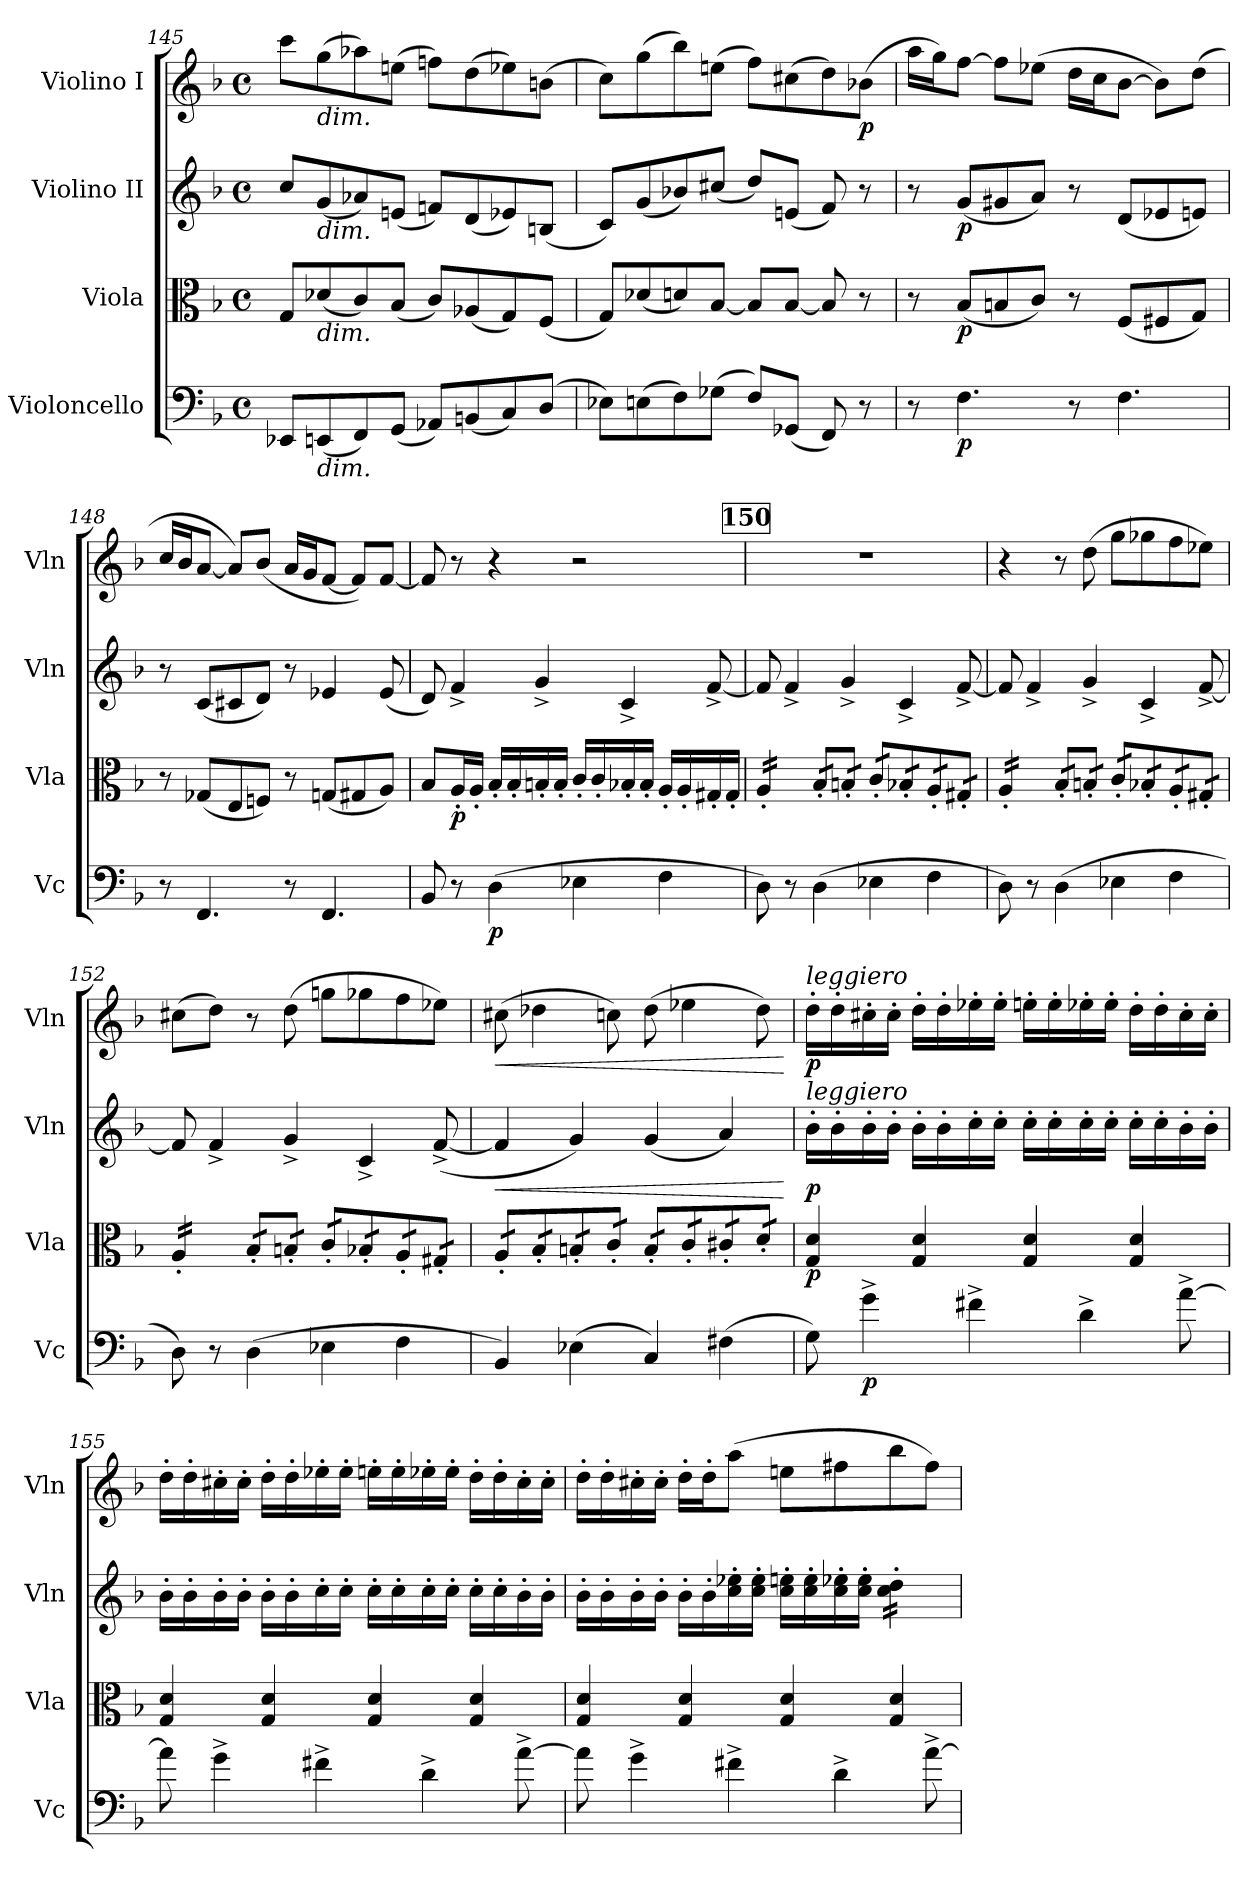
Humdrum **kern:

**kern	**dynam	**kern	**dynam	**kern	**dynam	**kern	**dynam
*part4	*part4	*part3	*part3	*part2	*part2	*part1	*part1
*staff4	*staff4	*staff3	*staff3	*staff2	*staff2	*staff1	*staff1
*I"Violoncello	*	*I"Viola	*	*I"Violino II	*	*I"Violino I	*
*I'Vc	*	*I'Vla	*	*I'Vln	*	*I'Vln	*
*clefF4	*	*clefC3	*	*clefG2	*	*clefG2	*
*k[b-]	*	*k[b-]	*	*k[b-]	*	*k[b-]	*
*M4/4	*	*M4/4	*	*M4/4	*	*M4/4	*
*met(c)	*	*met(c)	*	*met(c)	*	*met(c)	*
=145	=145	=145	=145	=145	=145	=145	=145
8EE-X/L	.	8G/L	.	8cc/L	.	8ccc\L	.
!	!	!	!	!	!	!LO:TX:b:i:t=dim.	!
!	!	!	!	!LO:TX:b:i:t=dim.	!	!	!
!	!	!LO:TX:b:i:t=dim.	!	!	!	!	!
!LO:TX:b:i:t=dim.	!	!	!	!	!	!	!
(<8EEn/	.	(<8d-X/	.	(<8g/	.	(>8gg\	.
8FF/)	.	8c/)	.	8a-X/)	.	8aa-X\)	.
(<8GG/J	.	(<8B-/J	.	(<8en/J	.	(>8een\J	.
8AA-X/L)	.	8c/L)	.	8fn/L)	.	8ffn\L)	.
(<8BBn/	.	(<8A-X/	.	(<8d/	.	(>8dd\	.
8C/)	.	8G/)	.	8e-X/)	.	8ee-X\)	.
(<8D/J	.	(<8F/J	.	(<8Bn/J	.	(>8bn\J	.
!!LO:LB:g=z
=146	=146	=146	=146	=146	=146	=146	=146
8E-X\L)	.	8G/L)	.	8c/L)	.	8cc\L)	.
(>8En\	.	(<8d-X/	.	(<8g/	.	(>8gg\	.
8F\)	.	8dn/)	.	8b-X/)	.	8bb-\)	.
(>8G-X\J	.	[8B-/J	.	(<8cc#X/J	.	(>8een\J	.
8F/L)	.	8B-/L]	.	8dd/L)	.	8ff\L)	.
(<8GG-X/J	.	[8B-/J	.	(<8en/J	.	(>8cc#X\	.
8FF/)	.	8B-/]	.	8f/)	.	8dd\)	.
!	!	!	!	!	!	!	!LO:DY:b
8r	.	8r	.	8r	.	(>8b-X\J	p
=147	=147	=147	=147	=147	=147	=147	=147
8r	.	8r	.	8r	.	16aa\LL	.
.	.	.	.	.	.	16gg\J)	.
!	!LO:DY:b	!	!LO:DY:b	!	!LO:DY:b	!	!
4.F\	p	(<8B-/L	p	(<8g/L	p	[8ff\J	.
.	.	8Bn/	.	8g#X/	.	8ff\L]	.
.	.	8c/J)	.	8a/J)	.	(>8ee-X\J	.
8r	.	8r	.	8r	.	16dd\LL	.
.	.	.	.	.	.	16cc\J	.
4.F\	.	(<8F/L	.	(<8d/L	.	[8b-\J	.
.	.	8F#X/	.	8e-X/	.	8b-\L])	.
.	.	8G/J)	.	8en/J)	.	(<8dd\J	.
=148	=148	=148	=148	=148	=148	=148	=148
8r	.	8r	.	8r	.	16cc/LL	.
.	.	.	.	.	.	16b-/J	.
4.FF/	.	(<8G-X/L	.	(<8c/L	.	[8a/J	.
.	.	8E/	.	8c#X/	.	8a/L])	.
.	.	8Fn/J)	.	8d/J)	.	(<8b-/J	.
8r	.	8r	.	8r	.	16a/LL	.
.	.	.	.	.	.	16g/J	.
4.FF/	.	(<8Gn/L	.	4e-X/	.	[8f/J	.
.	.	8G#X/	.	.	.	8f/L])	.
.	.	8A/J)	.	(<8e-/	.	[8f/J	.
=149	=149	=149	=149	=149	=149	=149	=149
8BB-/	.	8B-/L	.	8d/)	.	8f/]	.
!	!	!	!LO:DY:b	!	!LO:DY:b	!	!
!	!	!	!	!	!LO:DY:n=1:b	!	!
8r	.	16A'/L	p	4f^/	p other-dynamics	8r	.
.	.	16A'/JJ	.	.	.	.	.
!	!LO:DY:b	!	!	!	!	!	!
(>4D\	p	16B-'/LL	.	.	.	4r	.
.	.	16B-'/	.	.	.	.	.
.	.	16Bn'/	.	4g^/	.	.	.
.	.	16B'/JJ	.	.	.	.	.
4E-X\	.	16c'/LL	.	.	.	2r	.
.	.	16c'/	.	.	.	.	.
.	.	16B-X'/	.	4c^/	.	.	.
.	.	16B-'/JJ	.	.	.	.	.
4F\	.	16A'/LL	.	.	.	.	.
.	.	16A'/	.	.	.	.	.
.	.	16G#X'/	.	[8f^/	.	.	.
.	.	16G#'/JJ	.	.	.	.	.
!!LO:REH:place=s1:a:B:fs=14:t=150
=150	=150	=150	=150	=150	=150	=150	=150
*	*	*tremolo	*	*	*	*	*
8D\)	.	16A'/LL	.	8f/]	.	1r	.
.	.	16A'/	.	.	.	.	.
8r	.	16A'/	.	4f^/	.	.	.
.	.	16A'/JJ	.	.	.	.	.
(>4D\	.	16B-'/LL	.	.	.	.	.
.	.	16B-'/	.	.	.	.	.
.	.	16Bn'/	.	4g^/	.	.	.
.	.	16Bn'/JJ	.	.	.	.	.
4E-X\	.	16c'/LL	.	.	.	.	.
.	.	16c'/	.	.	.	.	.
.	.	16B-X'/	.	4c^/	.	.	.
.	.	16B-X'/	.	.	.	.	.
4F\	.	16A'/	.	.	.	.	.
.	.	16A'/	.	.	.	.	.
.	.	16G#X'/	.	[8f^/	.	.	.
.	.	16G#X'/JJ	.	.	.	.	.
!!LO:LB:g=z
=151	=151	=151	=151	=151	=151	=151	=151
8D\)	.	16A'/LL	.	8f/]	.	4r	.
.	.	16A'/	.	.	.	.	.
8r	.	16A'/	.	4f^/	.	.	.
.	.	16A'/JJ	.	.	.	.	.
(>4D\	.	16B-'/LL	.	.	.	8r	.
.	.	16B-'/	.	.	.	.	.
.	.	16Bn'/	.	4g^/	.	(>8dd\	.
.	.	16Bn'/JJ	.	.	.	.	.
4E-X\	.	16c'/LL	.	.	.	8gg\L	.
.	.	16c'/	.	.	.	.	.
.	.	16B-X'/	.	4c^/	.	8gg-X\	.
.	.	16B-X'/	.	.	.	.	.
4F\	.	16A'/	.	.	.	8ff\	.
.	.	16A'/	.	.	.	.	.
.	.	16G#X'/	.	[8f^/	.	8ee-X\J)	.
.	.	16G#X'/JJ	.	.	.	.	.
=152	=152	=152	=152	=152	=152	=152	=152
8D\)	.	16A'/LL	.	8f/]	.	(>8cc#X\L	.
.	.	16A'/	.	.	.	.	.
8r	.	16A'/	.	4f^/	.	8dd\J)	.
.	.	16A'/JJ	.	.	.	.	.
(>4D\	.	16B-'/LL	.	.	.	8r	.
.	.	16B-'/	.	.	.	.	.
.	.	16Bn'/	.	4g^/	.	(>8dd\	.
.	.	16Bn'/JJ	.	.	.	.	.
4E-X\	.	16c'/LL	.	.	.	8ggn\L	.
.	.	16c'/	.	.	.	.	.
.	.	16B-X'/	.	4c^/	.	8gg-X\	.
.	.	16B-X'/	.	.	.	.	.
4F\	.	16A'/	.	.	.	8ff\	.
.	.	16A'/	.	.	.	.	.
.	.	16G#X'/	.	(<[8f^/	.	8ee-X\J)	.
.	.	16G#X'/JJ	.	.	.	.	.
=153	=153	=153	=153	=153	=153	=153	=153
!	!	!	!	!	!LO:HP:b	!	!LO:HP:b
4BB-/)	.	16A'/LL	.	4f/]	<	(>8cc#X\	<
.	.	16A'/	.	.	.	.	.
.	.	16B-'/	.	.	.	4dd-X\	.
.	.	16B-'/	.	.	.	.	.
(>4E-X\	.	16Bn'/	.	4g/)	.	.	.
.	.	16Bn'/	.	.	.	.	.
.	.	16c'/	.	.	.	8ccn\)	.
.	.	16c'/JJ	.	.	.	.	.
4C/)	.	16B'/LL	.	(<4g/	.	(>8dd-\	.
.	.	16B'/	.	.	.	.	.
.	.	16c'/	.	.	.	4ee-X\	.
.	.	16c'/	.	.	.	.	.
(>4F#X\	.	16c#X'/	.	4a/)	.	.	.
.	.	16c#X'/	.	.	.	.	.
.	.	16d'/	.	.	.	8dd-\)	.
.	.	16d'/JJ	.	.	.	.	.
*	*	*Xtremolo	*	*	*	*	*
.	.	.	.	.	[	.	[
=154	=154	=154	=154	=154	=154	=154	=154
!	!	!	!	!	!	!LO:TX:a:i:t=leggiero	!
!	!	!	!	!LO:TX:a:i:t=leggiero	!	!	!
!	!	!	!LO:DY:b	!	!LO:DY:b	!	!LO:DY:b
8G\)	.	4G/ 4d/	p	16b-'\LL	p	16dd'\LL	p
.	.	.	.	16b-'\	.	16dd'\	.
!	!LO:DY:b	!	!	!	!	!	!
4g^\	p	.	.	16b-'\	.	16cc#X'\	.
.	.	.	.	16b-'\JJ	.	16cc#'\JJ	.
.	.	4G/ 4d/	.	16b-'\LL	.	16dd'\LL	.
.	.	.	.	16b-'\	.	16dd'\	.
4f#X^\	.	.	.	16cc'\	.	16ee-X'\	.
.	.	.	.	16cc'\JJ	.	16ee-'\JJ	.
.	.	4G/ 4d/	.	16cc'\LL	.	16een'\LL	.
.	.	.	.	16cc'\	.	16ee'\	.
4d^\	.	.	.	16cc'\	.	16ee-X'\	.
.	.	.	.	16cc'\JJ	.	16ee-'\JJ	.
.	.	4G/ 4d/	.	16cc'\LL	.	16dd'\LL	.
.	.	.	.	16cc'\	.	16dd'\	.
[8a^\	.	.	.	16b-'\	.	16cc#'\	.
.	.	.	.	16b-'\JJ	.	16cc#'\JJ	.
!!LO:LB:g=z
=155	=155	=155	=155	=155	=155	=155	=155
8a\]	.	4G/ 4d/	.	16b-'\LL	.	16dd'\LL	.
.	.	.	.	16b-'\	.	16dd'\	.
4g^\	.	.	.	16b-'\	.	16cc#X'\	.
.	.	.	.	16b-'\JJ	.	16cc#'\JJ	.
.	.	4G/ 4d/	.	16b-'\LL	.	16dd'\LL	.
.	.	.	.	16b-'\	.	16dd'\	.
4f#X^\	.	.	.	16cc'\	.	16ee-X'\	.
.	.	.	.	16cc'\JJ	.	16ee-'\JJ	.
.	.	4G/ 4d/	.	16cc'\LL	.	16een'\LL	.
.	.	.	.	16cc'\	.	16ee'\	.
4d^\	.	.	.	16cc'\	.	16ee-X'\	.
.	.	.	.	16cc'\JJ	.	16ee-'\JJ	.
.	.	4G/ 4d/	.	16cc'\LL	.	16dd'\LL	.
.	.	.	.	16cc'\	.	16dd'\	.
[8a^\	.	.	.	16b-'\	.	16cc#'\	.
.	.	.	.	16b-'\JJ	.	16cc#'\JJ	.
=156	=156	=156	=156	=156	=156	=156	=156
8a\]	.	4G/ 4d/	.	16b-'\LL	.	16dd'\LL	.
.	.	.	.	16b-'\	.	16dd'\	.
4g^\	.	.	.	16b-'\	.	16cc#X'\	.
.	.	.	.	16b-'\JJ	.	16cc#'\JJ	.
.	.	4G/ 4d/	.	16b-'\LL	.	16dd'\LL	.
.	.	.	.	16b-'\	.	16dd'\J	.
4f#X^\	.	.	.	16cc\' 16ee-X\'	.	(>8aa\J	.
.	.	.	.	16cc\' 16ee-\'JJ	.	.	.
.	.	4G/ 4d/	.	16cc\' 16een\'LL	.	8een\L	.
.	.	.	.	16cc\' 16ee\'	.	.	.
4d^\	.	.	.	16cc\' 16ee-X\'	.	8ff#X\	.
.	.	.	.	16cc\' 16ee-\'JJ	.	.	.
*	*	*	*	*tremolo	*	*	*
.	.	4G/ 4d/	.	16cc\' 16dd\'LL	.	8bb-\	.
.	.	.	.	16cc\' 16dd\'	.	.	.
[8a^\	.	.	.	16cc\' 16dd\'	.	8ff#\J)	.
.	.	.	.	16cc\' 16dd\'JJ	.	.	.
*	*	*	*	*Xtremolo	*	*	*
=	=	=	=	=	=	=	=
*-	*-	*-	*-	*-	*-	*-	*-
